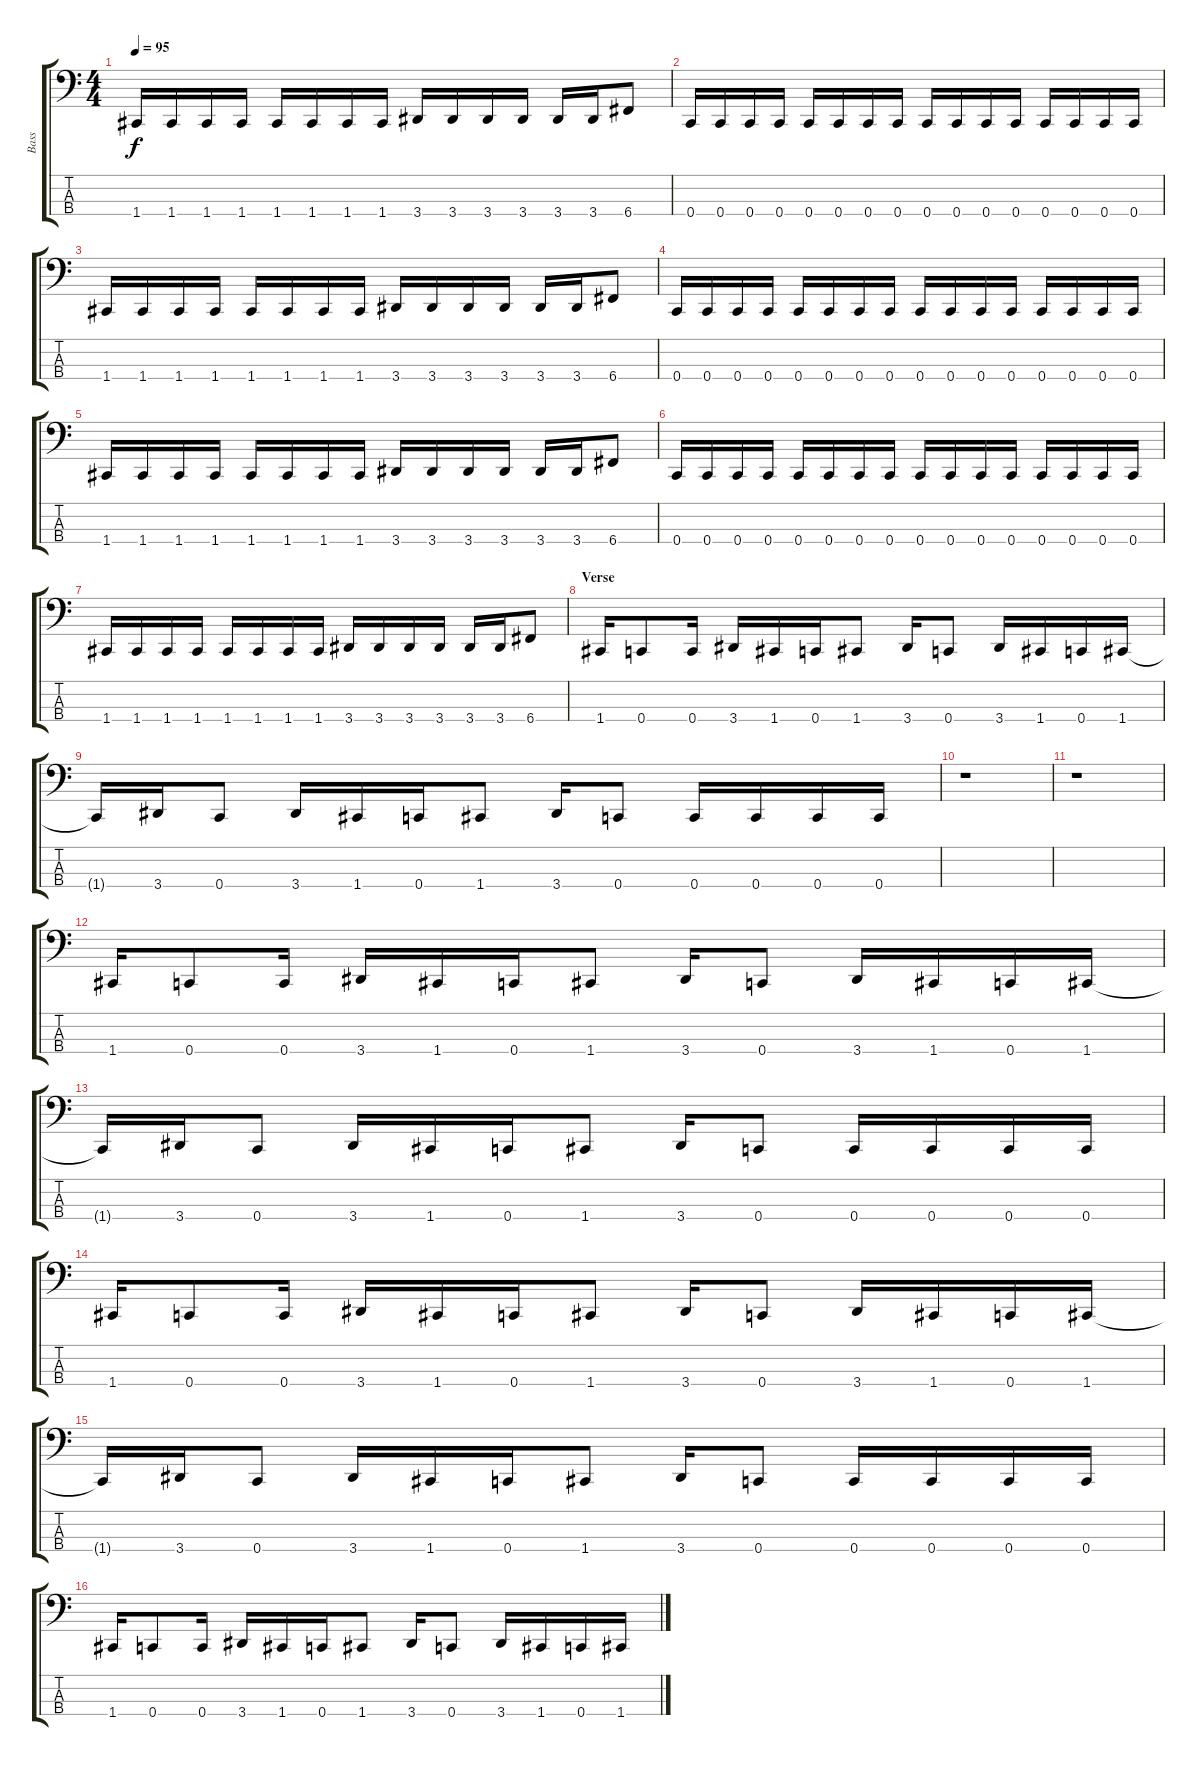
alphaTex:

\track ("Bass" "Bass") {instrument electricbasspick}
\staff {score tabs}
\tuning (F2 C2 G1 C1) {hide}
\ts (4 4)
\tempo 95
\clef f4
\ks c
1.4.16{dy f} 1.4.16 1.4.16 1.4.16 1.4.16 1.4.16 1.4.16 1.4.16 3.4.16 3.4.16 3.4.16 3.4.16 3.4.16 3.4.16 6.4.8 |
0.4.16 0.4.16 0.4.16 0.4.16 0.4.16 0.4.16 0.4.16 0.4.16 0.4.16 0.4.16 0.4.16 0.4.16 0.4.16 0.4.16 0.4.16 0.4.16 |
1.4.16 1.4.16 1.4.16 1.4.16 1.4.16 1.4.16 1.4.16 1.4.16 3.4.16 3.4.16 3.4.16 3.4.16 3.4.16 3.4.16 6.4.8 |
0.4.16 0.4.16 0.4.16 0.4.16 0.4.16 0.4.16 0.4.16 0.4.16 0.4.16 0.4.16 0.4.16 0.4.16 0.4.16 0.4.16 0.4.16 0.4.16 |
1.4.16 1.4.16 1.4.16 1.4.16 1.4.16 1.4.16 1.4.16 1.4.16 3.4.16 3.4.16 3.4.16 3.4.16 3.4.16 3.4.16 6.4.8 |
0.4.16 0.4.16 0.4.16 0.4.16 0.4.16 0.4.16 0.4.16 0.4.16 0.4.16 0.4.16 0.4.16 0.4.16 0.4.16 0.4.16 0.4.16 0.4.16 |
1.4.16 1.4.16 1.4.16 1.4.16 1.4.16 1.4.16 1.4.16 1.4.16 3.4.16 3.4.16 3.4.16 3.4.16 3.4.16 3.4.16 6.4.8 |
\section ("" "Verse")
1.4.16 0.4.8 0.4.16 3.4.16 1.4.16 0.4.16 1.4.8 3.4.16 0.4.8 3.4.16 1.4.16 0.4.16 1.4.16 |
1.4{t}.16 3.4.16 0.4.8 3.4.16 1.4.16 0.4.16 1.4.8 3.4.16 0.4.8 0.4.16 0.4.16 0.4.16 0.4.16 |
r.1 |
r.1 |
1.4.16 0.4.8 0.4.16 3.4.16 1.4.16 0.4.16 1.4.8 3.4.16 0.4.8 3.4.16 1.4.16 0.4.16 1.4.16 |
1.4{t}.16 3.4.16 0.4.8 3.4.16 1.4.16 0.4.16 1.4.8 3.4.16 0.4.8 0.4.16 0.4.16 0.4.16 0.4.16 |
1.4.16 0.4.8 0.4.16 3.4.16 1.4.16 0.4.16 1.4.8 3.4.16 0.4.8 3.4.16 1.4.16 0.4.16 1.4.16 |
1.4{t}.16 3.4.16 0.4.8 3.4.16 1.4.16 0.4.16 1.4.8 3.4.16 0.4.8 0.4.16 0.4.16 0.4.16 0.4.16 |
1.4.16 0.4.8 0.4.16 3.4.16 1.4.16 0.4.16 1.4.8 3.4.16 0.4.8 3.4.16 1.4.16 0.4.16 1.4.16
